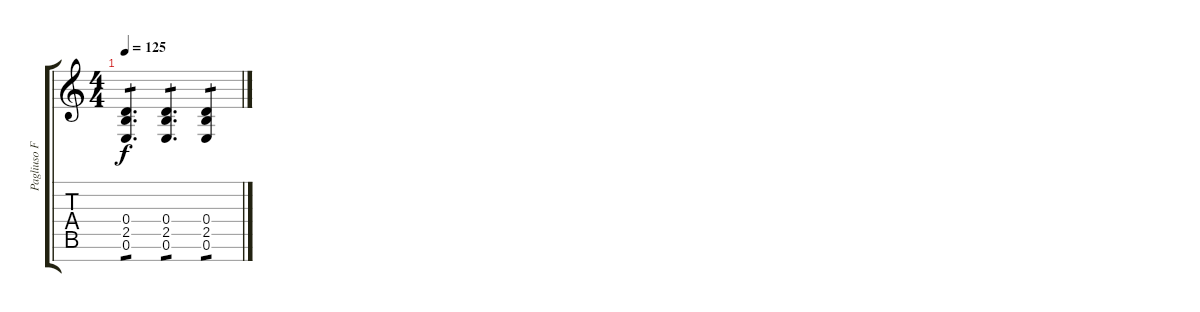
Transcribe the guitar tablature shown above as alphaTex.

\track ("Pagliuso Fills" "Pagliuso F") {instrument distortionguitar}
\staff {score tabs}
\tuning (E4 B3 G3 D3 A2 E2 B1) {hide}
\ts (4 4)
\tempo 125
\clef g2
\ks c
(0.4 2.5 0.6).4{d tp 1 dy f} (0.4 2.5 0.6).4{d tp 1} (0.4 2.5 0.6).4{tp 1}
